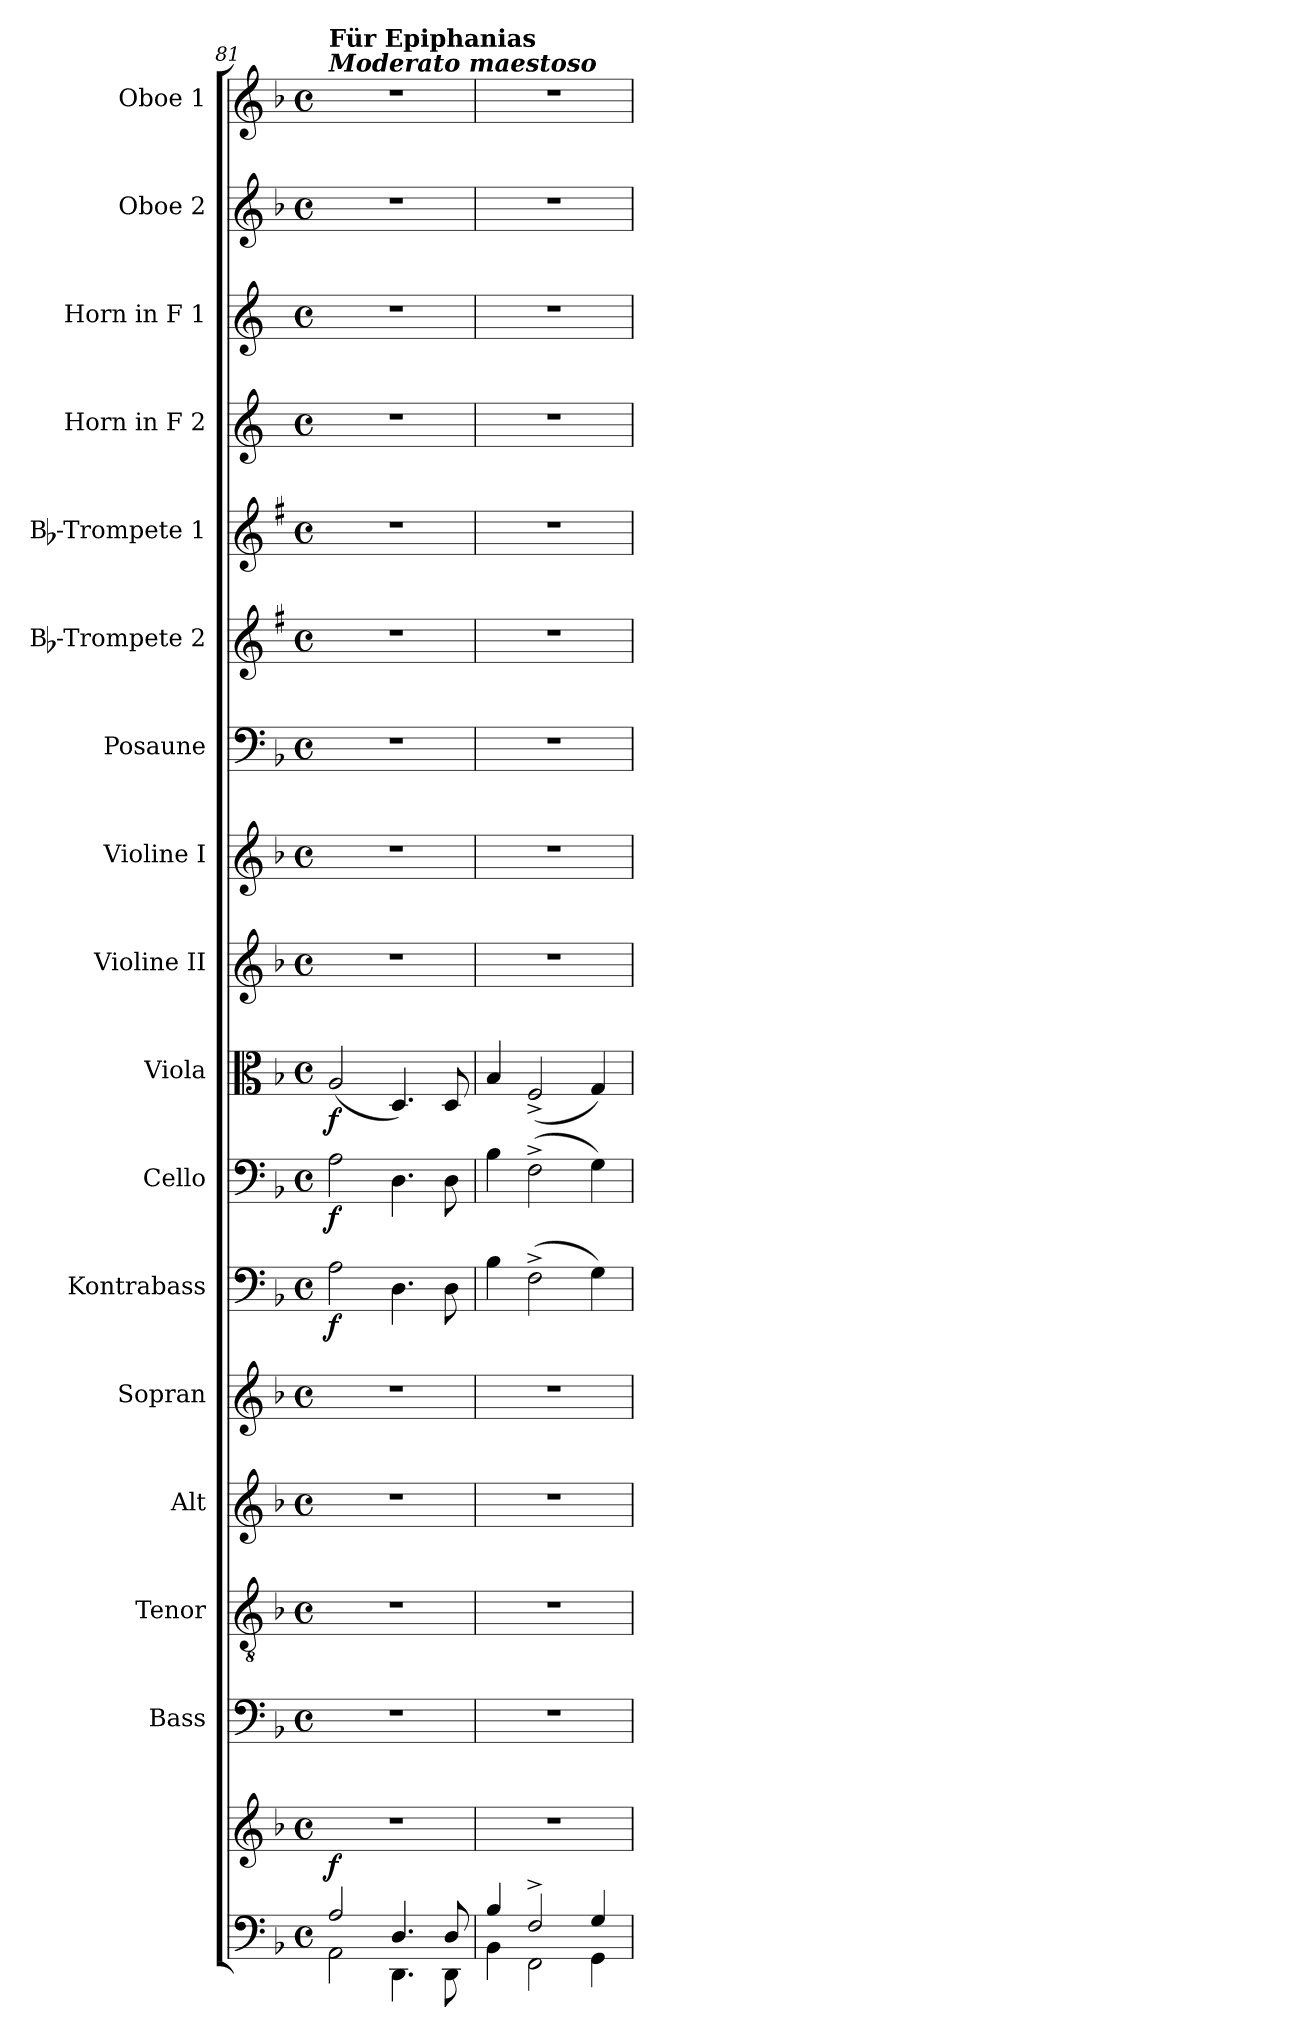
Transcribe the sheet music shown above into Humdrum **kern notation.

**kern	**kern	**dynam	**kern	**kern	**kern	**kern	**kern	**dynam	**kern	**dynam	**kern	**dynam	**kern	**kern	**kern	**kern	**kern	**kern	**kern	**kern	**kern
*part17	*part17	*part17	*part16	*part15	*part14	*part13	*part12	*part12	*part11	*part11	*part10	*part10	*part9	*part8	*part7	*part6	*part5	*part4	*part3	*part2	*part1
*staff18	*staff17	*staff17/18	*staff16	*staff15	*staff14	*staff13	*staff12	*staff12	*staff11	*staff11	*staff10	*staff10	*staff9	*staff8	*staff7	*staff6	*staff5	*staff4	*staff3	*staff2	*staff1
*	*	*	*I"Bass	*I"Tenor	*I"Alt	*I"Sopran	*I"Kontrabass	*	*I"Cello	*	*I"Viola	*	*I"Violine II	*I"Violine I	*I"Posaune	*I"Bb-Trompete 2	*I"Bb-Trompete 1	*I"Horn in F 2	*I"Horn in F 1	*I"Oboe 2	*I"Oboe 1
*	*	*	*I'B.	*I'T.	*I'A.	*I'S.	*I'Kb.	*	*	*	*I'Vla.	*	*I'Vl. II	*I'Vl. I	*I'Pos.	*I'Bb Trp. 2	*I'Bb Trp. 1	*	*	*I'Ob. 2	*I'Ob. 1
*clefF4	*clefG2	*	*clefF4	*clefGv2	*clefG2	*clefG2	*clefF4	*	*clefF4	*	*clefC3	*	*clefG2	*clefG2	*clefF4	*clefG2	*clefG2	*clefG2	*clefG2	*clefG2	*clefG2
*	*	*	*	*	*	*	*ITrd7c12	*	*	*	*	*	*	*	*	*ITrd1c2	*ITrd1c2	*ITrd4c7	*ITrd4c7	*	*
*k[b-]	*k[b-]	*	*k[b-]	*k[b-]	*k[b-]	*k[b-]	*k[b-]	*	*k[b-]	*	*k[b-]	*	*k[b-]	*k[b-]	*k[b-]	*k[b-]	*k[b-]	*k[b-]	*k[b-]	*k[b-]	*k[b-]
*F:	*F:	*	*F:	*F:	*F:	*F:	*F:	*	*F:	*	*F:	*	*F:	*F:	*F:	*F:	*F:	*F:	*F:	*F:	*F:
*M4/4	*M4/4	*	*M4/4	*M4/4	*M4/4	*M4/4	*M4/4	*	*M4/4	*	*M4/4	*	*M4/4	*M4/4	*M4/4	*M4/4	*M4/4	*M4/4	*M4/4	*M4/4	*M4/4
*met(c)	*met(c)	*	*met(c)	*met(c)	*met(c)	*met(c)	*met(c)	*	*met(c)	*	*met(c)	*	*met(c)	*met(c)	*met(c)	*met(c)	*met(c)	*met(c)	*met(c)	*met(c)	*met(c)
=81	=81	=81	=81	=81	=81	=81	=81	=81	=81	=81	=81	=81	=81	=81	=81	=81	=81	=81	=81	=81	=81
*^	*	*	*	*	*	*	*	*	*	*	*	*	*	*	*	*	*	*	*	*	*
!	!	!	!	!	!	!	!	!	!	!	!	!	!	!	!	!	!	!	!	!	!	!LO:TX:a:Bi:t=Moderato maestoso
!	!	!	!	!	!	!	!	!	!	!	!	!	!	!	!	!	!	!	!	!	!	!LO:TX:a:B:t=Für Epiphanias
!	!	!	!LO:DY:b	!	!	!	!	!	!LO:DY:b	!	!LO:DY:b	!	!LO:DY:b	!	!	!	!	!	!	!	!	!
2A/	2AA\	1r	f	1r	1r	1r	1r	2AA\	f	2A\	f	(<2A/	f	1r	1r	1r	1r	1r	1r	1r	1r	1r
4.D/	4.DD\	.	.	.	.	.	.	4.DD\	.	4.D\	.	4.D/)	.	.	.	.	.	.	.	.	.	.
8D/	8DD\	.	.	.	.	.	.	8DD\	.	8D\	.	8D/	.	.	.	.	.	.	.	.	.	.
=82	=82	=82	=82	=82	=82	=82	=82	=82	=82	=82	=82	=82	=82	=82	=82	=82	=82	=82	=82	=82	=82	=82
4B-/	4BB-\	1r	.	1r	1r	1r	1r	4BB-\	.	4B-\	.	4B-/	.	1r	1r	1r	1r	1r	1r	1r	1r	1r
2F^>/	2FF\	.	.	.	.	.	.	(>2FF^>\	.	(>2F^>\	.	(<2F^</	.	.	.	.	.	.	.	.	.	.
4G/	4GG\	.	.	.	.	.	.	4GG\)	.	4G\)	.	4G/)	.	.	.	.	.	.	.	.	.	.
*v	*v	*	*	*	*	*	*	*	*	*	*	*	*	*	*	*	*	*	*	*	*	*
=	=	=	=	=	=	=	=	=	=	=	=	=	=	=	=	=	=	=	=	=	=
*-	*-	*-	*-	*-	*-	*-	*-	*-	*-	*-	*-	*-	*-	*-	*-	*-	*-	*-	*-	*-	*-
